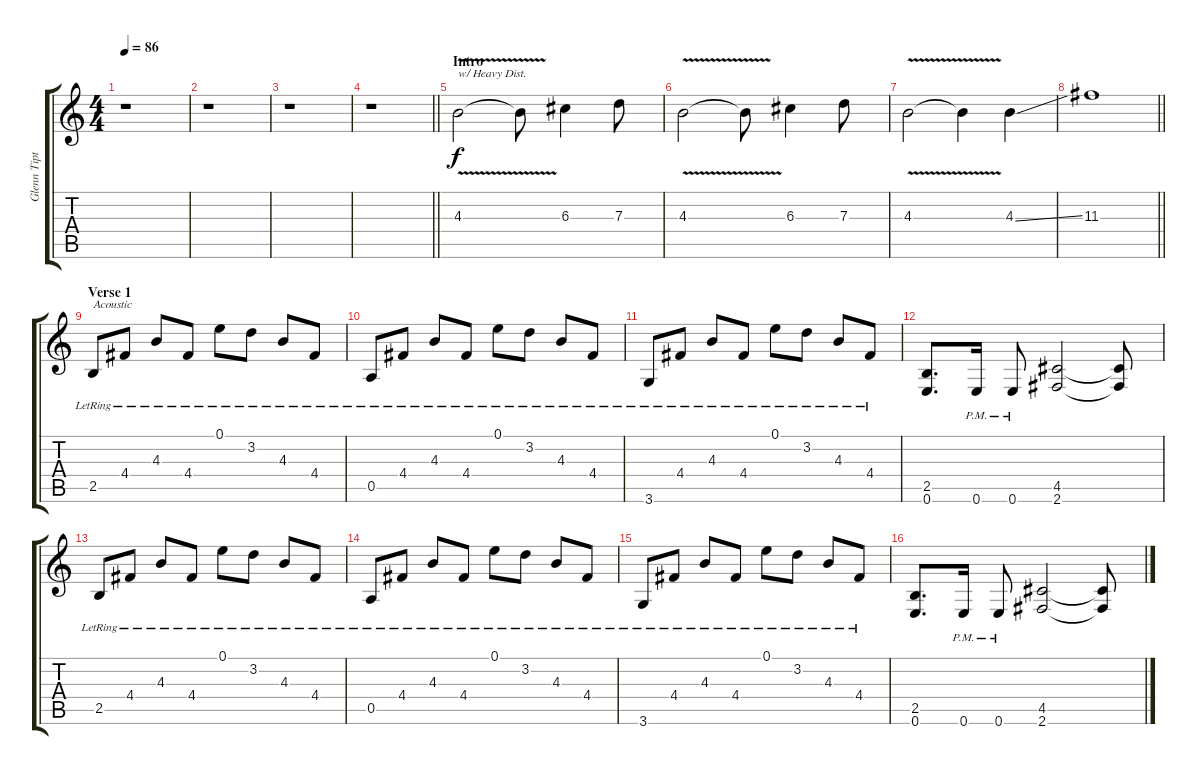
\track ("Glenn Tipton" "Glenn Tipt") {instrument acousticguitarsteel}
\staff {score tabs}
\tuning (E4 B3 G3 D3 A2 E2) {hide}
\ts (4 4)
\tempo 86
\clef g2
\ks c
r.1{dy f instrument acousticguitarsteel} |
r.1 |
r.1 |
\barLineRight lightlight
r.1 |
\section ("" "Intro")
4.3{v}.2{txt "w/ Heavy Dist." instrument distortionguitar} 4.3{t}.8 6.3.4 7.3.8 |
4.3{v}.2 4.3{t}.8 6.3.4 7.3.8 |
4.3{v}.2 4.3{t}.4 4.3{ss}.4 |
\barLineRight lightlight
11.3.1 |
\section ("" "Verse 1")
2.5{lr}.8{txt "Acoustic" instrument acousticguitarsteel} 4.4{lr}.8 4.3{lr}.8 4.4{lr}.8 0.1{lr}.8 3.2{lr}.8 4.3{lr}.8 4.4{lr}.8 |
0.5{lr}.8 4.4{lr}.8 4.3{lr}.8 4.4{lr}.8 0.1{lr}.8 3.2{lr}.8 4.3{lr}.8 4.4{lr}.8 |
3.6{lr}.8 4.4{lr}.8 4.3{lr}.8 4.4{lr}.8 0.1{lr}.8 3.2{lr}.8 4.3{lr}.8 4.4{lr}.8 |
(2.5 0.6).8{d} 0.6{pm}.16 0.6{pm}.8 (4.5 2.6).2 (4.5{t} 2.6{t}).8 |
2.5{lr}.8 4.4{lr}.8 4.3{lr}.8 4.4{lr}.8 0.1{lr}.8 3.2{lr}.8 4.3{lr}.8 4.4{lr}.8 |
0.5{lr}.8 4.4{lr}.8 4.3{lr}.8 4.4{lr}.8 0.1{lr}.8 3.2{lr}.8 4.3{lr}.8 4.4{lr}.8 |
3.6{lr}.8 4.4{lr}.8 4.3{lr}.8 4.4{lr}.8 0.1{lr}.8 3.2{lr}.8 4.3{lr}.8 4.4{lr}.8 |
(2.5 0.6).8{d} 0.6{pm}.16 0.6{pm}.8 (4.5 2.6).2 (4.5{t} 2.6{t}).8
